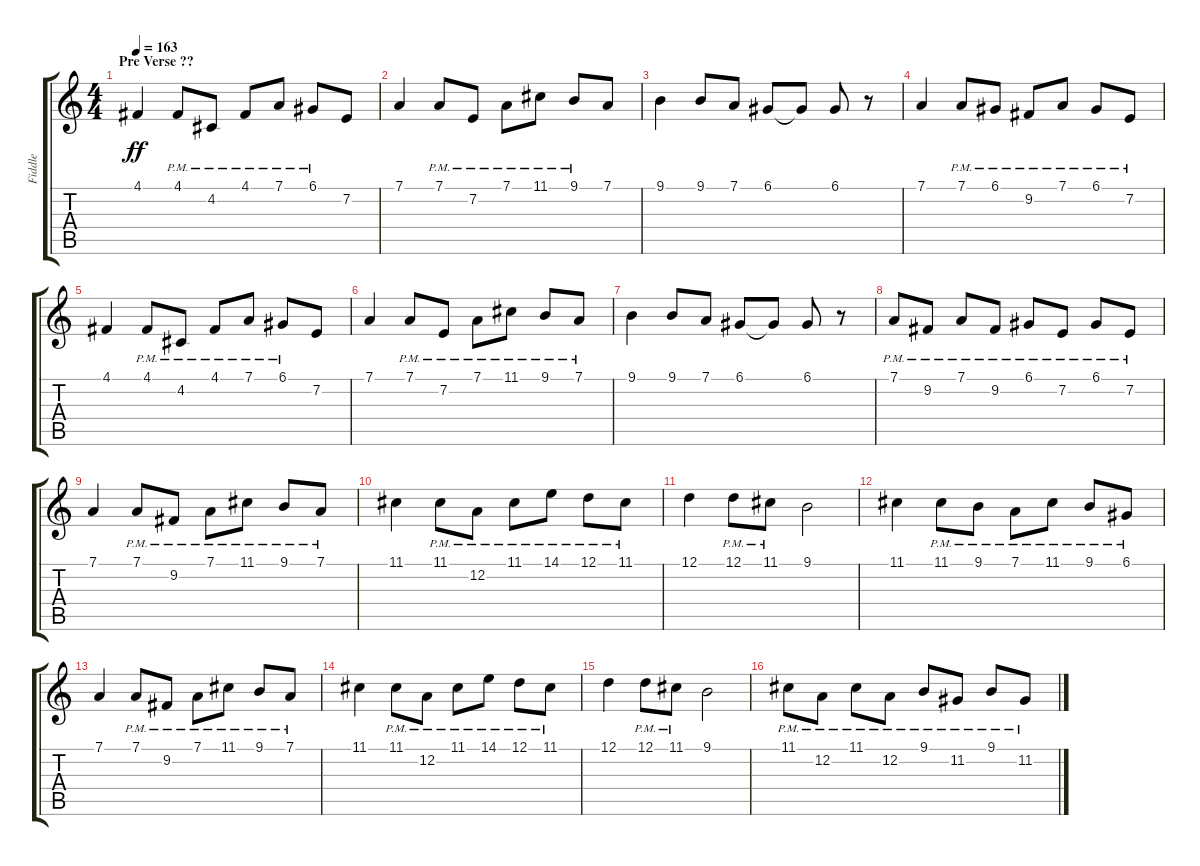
\track ("Fiddle" "Fiddle") {instrument violin}
\staff {score tabs}
\tuning (D4 A3 F3 C3 G2 D2) {hide}
\ts (4 4)
\section ("" "Pre Verse ??")
\tempo 163
\clef g2
\ks c
4.1.4{dy ff} 4.1{pm}.8 4.2{pm}.8 4.1{pm}.8 7.1{pm}.8 6.1{pm}.8 7.2.8 |
7.1.4 7.1{pm}.8 7.2{pm}.8 7.1{pm}.8 11.1{pm}.8 9.1{pm}.8 7.1.8 |
9.1.4 9.1.8 7.1.8 6.1.8 6.1{t}.8 6.1.8 r.8 |
7.1.4 7.1{pm}.8 6.1{pm}.8 9.2{pm}.8 7.1{pm}.8 6.1{pm}.8 7.2{pm}.8 |
4.1.4 4.1{pm}.8 4.2{pm}.8 4.1{pm}.8 7.1{pm}.8 6.1{pm}.8 7.2.8 |
7.1.4 7.1{pm}.8 7.2{pm}.8 7.1{pm}.8 11.1{pm}.8 9.1{pm}.8 7.1{pm}.8 |
9.1.4 9.1.8 7.1.8 6.1.8 6.1{t}.8 6.1.8 r.8 |
7.1{pm}.8 9.2{pm}.8 7.1{pm}.8 9.2{pm}.8 6.1{pm}.8 7.2{pm}.8 6.1{pm}.8 7.2{pm}.8 |
7.1.4 7.1{pm}.8 9.2{pm}.8 7.1{pm}.8 11.1{pm}.8 9.1{pm}.8 7.1{pm}.8 |
11.1.4 11.1{pm}.8 12.2{pm}.8 11.1{pm}.8 14.1{pm}.8 12.1{pm}.8 11.1{pm}.8 |
12.1.4 12.1{pm}.8 11.1{pm}.8 9.1.2 |
11.1.4 11.1{pm}.8 9.1{pm}.8 7.1{pm}.8 11.1{pm}.8 9.1{pm}.8 6.1{pm}.8 |
7.1.4 7.1{pm}.8 9.2{pm}.8 7.1{pm}.8 11.1{pm}.8 9.1{pm}.8 7.1{pm}.8 |
11.1.4 11.1{pm}.8 12.2{pm}.8 11.1{pm}.8 14.1{pm}.8 12.1{pm}.8 11.1{pm}.8 |
12.1.4 12.1{pm}.8 11.1{pm}.8 9.1.2 |
11.1{pm}.8 12.2{pm}.8 11.1{pm}.8 12.2{pm}.8 9.1{pm}.8 11.2{pm}.8 9.1{pm}.8 11.2{pm}.8
